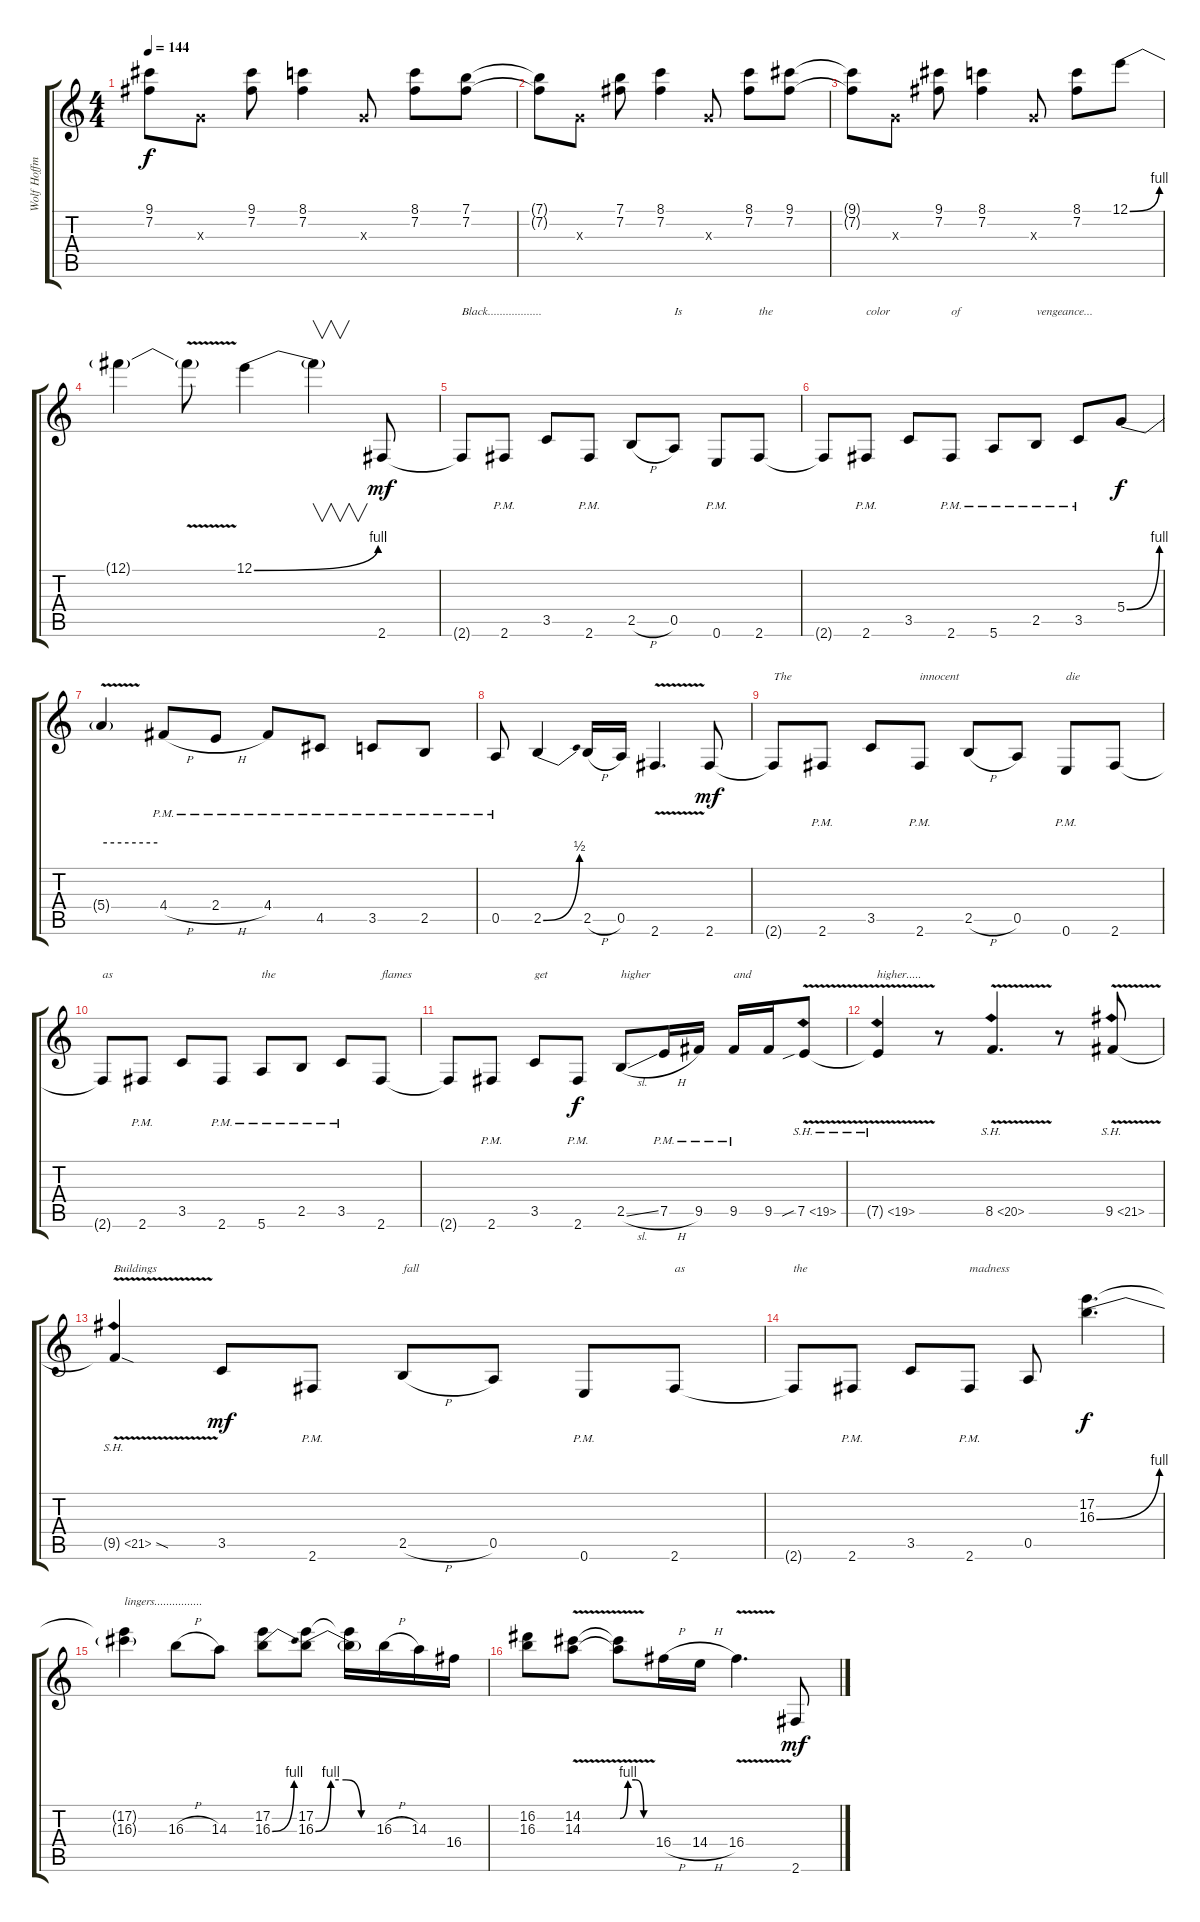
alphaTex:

\track ("Wolf Hoffmann" "Wolf Hoffm") {instrument distortionguitar}
\staff {score tabs}
\tuning (E4 B3 G3 D3 A2 E2) {hide}
\ts (4 4)
\tempo 144
\clef g2
\ks c
(9.1{t} 7.2{t}).8{dy f} 0.3{x}.8 (9.1 7.2).8 (8.1 7.2).4 0.3{x}.8 (8.1 7.2).8 (7.1 7.2).8 |
(7.1{t} 7.2{t}).8 0.3{x}.8 (7.1 7.2).8 (8.1 7.2).4 0.3{x}.8 (8.1 7.2).8 (9.1 7.2).8 |
(9.1{t} 7.2{t}).8 0.3{x}.8 (9.1 7.2).8 (8.1 7.2).4 0.3{x}.8 (8.1 7.2).8 12.1{be (bend 0 0 60 4)}.8 |
12.1{t}.4 12.1{v t}.8 12.1{be (bend 0 0 60 4)}.4 12.1{t}.4{v} 2.6.8{dy mf} |
2.6{t}.8{txt "Black.................."} 2.6{pm}.8 3.5.8 2.6{pm}.8 2.5{h}.8 0.5.8{txt "Is"} 0.6{pm}.8 2.6.8{txt "the"} |
2.6{t}.8 2.6{pm}.8{txt "color"} 3.5.8 2.6{pm}.8{txt "of"} 5.6{pm}.8 2.5{pm}.8{txt "vengeance..."} 3.5{pm}.8 5.4{be (bend 0 0 60 4)}.8{dy f} |
5.4{be (hold 0 4 60 4) v t}.4 4.4{h pm}.8 2.4{h pm}.8 4.4{pm}.8 4.5{pm}.8 3.5{pm}.8 2.5{pm}.8 |
0.5{pm}.8 2.5{be (bend 0 0 60 2)}.4 2.5{h}.16 0.5.16 2.6{v}.4{d} 2.6.8{dy mf} |
2.6{t}.8{txt "The"} 2.6{pm}.8 3.5.8 2.6{pm}.8{txt "innocent"} 2.5{h}.8 0.5.8 0.6{pm}.8{txt "die"} 2.6.8 |
2.6{t}.8{txt "as"} 2.6{pm}.8 3.5.8 2.6{pm}.8 5.6{pm}.8{txt "the"} 2.5{pm}.8 3.5{pm}.8 2.6.8{txt "flames"} |
2.6{t}.8 2.6{pm}.8 3.5.8{txt "get"} 2.6{pm}.8{dy f} 2.5{sl}.8{txt "higher"} 7.5{h pm}.16 9.5{pm}.16 9.5{pm}.16{txt "and"} 9.5.16 7.5{sh 12 v sib}.8 |
7.5{sh 12 v t}.4{txt "higher....."} r.8 8.5{sh 12 v}.4{d} r.8 9.5{sh 12 v}.8 |
9.5{sh 12 v sod t}.4{txt "Buildings"} 3.5.8{dy mf} 2.6{pm}.8 2.5{h}.8{txt "fall"} 0.5.8 0.6{pm}.8 2.6.8{txt "as"} |
2.6{t}.8{txt "the"} 2.6{pm}.8 3.5.8 2.6{pm}.8{txt "madness"} 0.5.8 (17.2 16.3{be (bend 0 0 60 4)}).4{d dy f} |
(17.2{t} 16.3{t}).4{txt "lingers................"} 16.3{h}.8 14.3.8 (17.2 16.3{be (bend 0 0 60 4)}).8 (17.2 16.3{be (custom 0 0 15 4 30 4 45 0 60 0)}).8 (17.2{t} 16.3{t}).16 16.3{h}.16 14.3.16 16.4.16 |
(16.2 16.3).8 (14.2{v} 14.3{v}).8 (14.2{be (custom 0 0 15 4 30 4 45 0 60 0) t} 14.3{v t}).8 16.4{h}.16 14.4{h}.16 16.4{v}.4{d} 2.6.8{dy mf}
